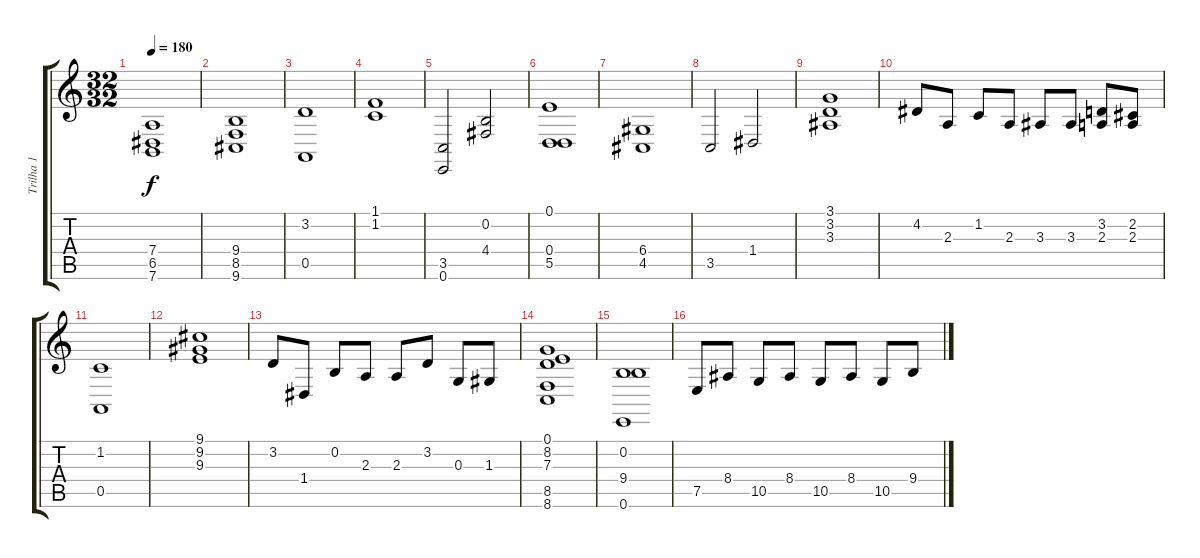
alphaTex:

\track ("Trilha 1" "Trilha 1") {instrument viola}
\staff {score tabs}
\tuning (E4 B3 G3 D3 A2 E2) {hide}
\ts (32 32)
\tempo 180
\clef g2
\ks c
(7.4 6.5 7.6).1{dy f} |
(9.4 8.5 9.6).1 |
(3.2 0.5).1 |
(1.1 1.2).1 |
(3.5 0.6).2 (0.2 4.4).2 |
(0.1 0.4 5.5).1 |
(6.4 4.5).1 |
3.5.2 1.4.2 |
(3.1 3.2 3.3).1 |
4.2.8 2.3.8 1.2.8 2.3.8 3.3.8 3.3.8 (3.2 2.3).8 (2.2 2.3).8 |
(1.2 0.5).1 |
(9.1 9.2 9.3).1 |
3.2.8 1.4.8 0.2.8 2.3.8 2.3.8 3.2.8 0.3.8 1.3.8 |
(0.1 8.2 7.3 8.5 8.6).1 |
(0.2 9.4 0.6).1 |
7.5.8 8.4.8 10.5.8 8.4.8 10.5.8 8.4.8 10.5.8 9.4.8
